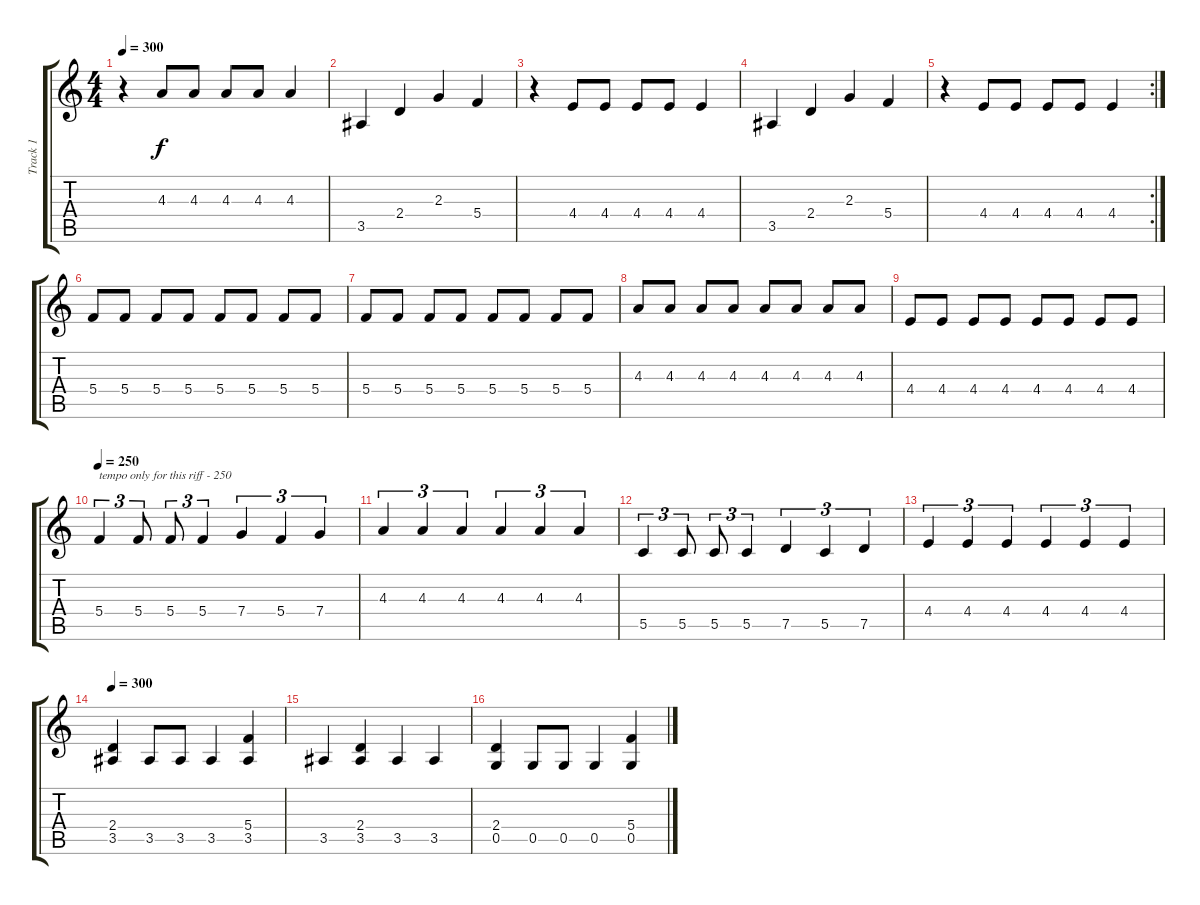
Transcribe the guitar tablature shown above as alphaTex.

\track ("Track 1" "Track 1") {instrument distortionguitar}
\staff {score tabs}
\tuning (D4 A3 F3 C3 G2 D2) {hide}
\ts (4 4)
\tempo 300
\clef g2
\ks c
r.4{dy f} 4.3.8 4.3.8 4.3.8 4.3.8 4.3.4 |
3.5.4 2.4.4 2.3.4 5.4.4 |
r.4 4.4.8 4.4.8 4.4.8 4.4.8 4.4.4 |
3.5.4 2.4.4 2.3.4 5.4.4 |
\rc 2
r.4 4.4.8 4.4.8 4.4.8 4.4.8 4.4.4 |
5.4.8 5.4.8 5.4.8 5.4.8 5.4.8 5.4.8 5.4.8 5.4.8 |
5.4.8 5.4.8 5.4.8 5.4.8 5.4.8 5.4.8 5.4.8 5.4.8 |
4.3.8 4.3.8 4.3.8 4.3.8 4.3.8 4.3.8 4.3.8 4.3.8 |
4.4.8 4.4.8 4.4.8 4.4.8 4.4.8 4.4.8 4.4.8 4.4.8 |
\tempo 250
5.4.4{tu (3 2) txt "tempo only for this riff - 250"} 5.4.8{tu (3 2)} 5.4.8{tu (3 2)} 5.4.4{tu (3 2)} 7.4.4{tu (3 2)} 5.4.4{tu (3 2)} 7.4.4{tu (3 2)} |
4.3.4{tu (3 2)} 4.3.4{tu (3 2)} 4.3.4{tu (3 2)} 4.3.4{tu (3 2)} 4.3.4{tu (3 2)} 4.3.4{tu (3 2)} |
5.5.4{tu (3 2)} 5.5.8{tu (3 2)} 5.5.8{tu (3 2)} 5.5.4{tu (3 2)} 7.5.4{tu (3 2)} 5.5.4{tu (3 2)} 7.5.4{tu (3 2)} |
4.4.4{tu (3 2)} 4.4.4{tu (3 2)} 4.4.4{tu (3 2)} 4.4.4{tu (3 2)} 4.4.4{tu (3 2)} 4.4.4{tu (3 2)} |
\tempo 300
(2.4 3.5).4 3.5.8 3.5.8 3.5.4 (5.4 3.5).4 |
3.5.4 (2.4 3.5).4 3.5.4 3.5.4 |
(2.4 0.5).4 0.5.8 0.5.8 0.5.4 (5.4 0.5).4
